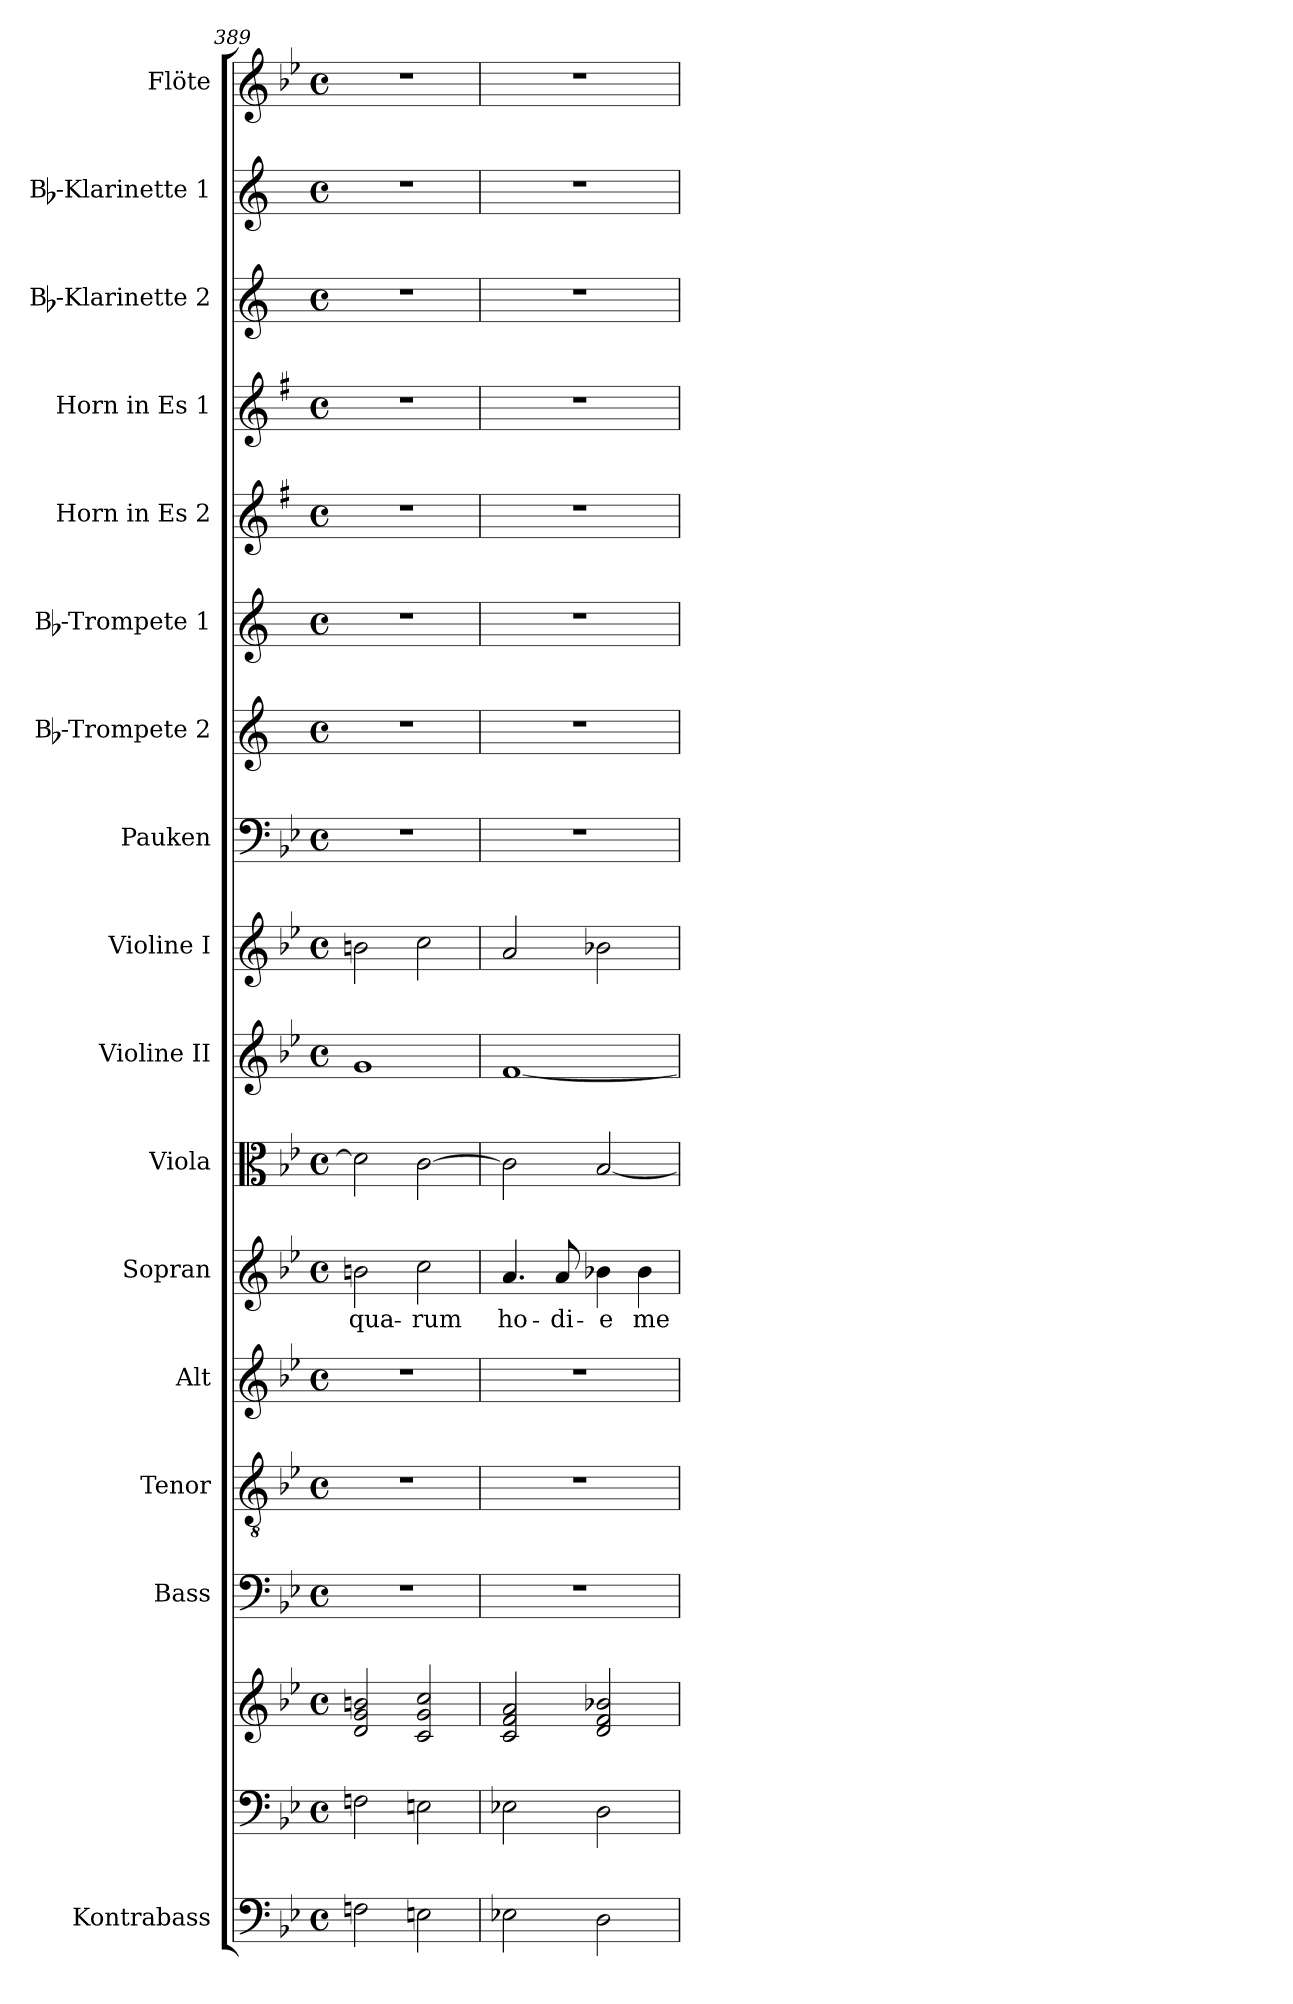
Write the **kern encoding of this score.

**kern	**kern	**kern	**kern	**kern	**kern	**kern	**text	**kern	**kern	**kern	**kern	**kern	**kern	**kern	**kern	**kern	**kern	**kern
*part17	*part16	*part16	*part15	*part14	*part13	*part12	*part12	*part11	*part10	*part9	*part8	*part7	*part6	*part5	*part4	*part3	*part2	*part1
*staff18	*staff17	*staff16	*staff15	*staff14	*staff13	*staff12	*staff12	*staff11	*staff10	*staff9	*staff8	*staff7	*staff6	*staff5	*staff4	*staff3	*staff2	*staff1
*I"Kontrabass	*	*	*I"Bass	*I"Tenor	*I"Alt	*I"Sopran	*	*I"Viola	*I"Violine II	*I"Violine I	*I"Pauken	*I"Bb-Trompete 2	*I"Bb-Trompete 1	*I"Horn in Es 2	*I"Horn in Es 1	*I"Bb-Klarinette 2	*I"Bb-Klarinette 1	*I"Flöte
*I'Kb.	*	*	*I'B.	*I'T.	*I'A.	*I'S.	*	*I'Vla.	*I'Vl. II	*I'Vl. I	*I'Pk.	*I'Bb Trp. 2	*I'Bb Trp. 1	*	*	*I'Bb Kl. 2	*I'Bb Kl. 1	*I'Fl.
*clefF4	*clefF4	*clefG2	*clefF4	*clefGv2	*clefG2	*clefG2	*	*clefC3	*clefG2	*clefG2	*clefF4	*clefG2	*clefG2	*clefG2	*clefG2	*clefG2	*clefG2	*clefG2
*ITrd7c12	*	*	*	*	*	*	*	*	*	*	*	*ITrd1c2	*ITrd1c2	*ITrd5c9	*ITrd5c9	*ITrd1c2	*ITrd1c2	*
*k[b-e-]	*k[b-e-]	*k[b-e-]	*k[b-e-]	*k[b-e-]	*k[b-e-]	*k[b-e-]	*	*k[b-e-]	*k[b-e-]	*k[b-e-]	*k[b-e-]	*k[b-e-]	*k[b-e-]	*k[b-e-]	*k[b-e-]	*k[b-e-]	*k[b-e-]	*k[b-e-]
*B-:	*B-:	*B-:	*B-:	*B-:	*B-:	*B-:	*	*B-:	*B-:	*B-:	*B-:	*B-:	*B-:	*B-:	*B-:	*B-:	*B-:	*B-:
*M4/4	*M4/4	*M4/4	*M4/4	*M4/4	*M4/4	*M4/4	*	*M4/4	*M4/4	*M4/4	*M4/4	*M4/4	*M4/4	*M4/4	*M4/4	*M4/4	*M4/4	*M4/4
*met(c)	*met(c)	*met(c)	*met(c)	*met(c)	*met(c)	*met(c)	*	*met(c)	*met(c)	*met(c)	*met(c)	*met(c)	*met(c)	*met(c)	*met(c)	*met(c)	*met(c)	*met(c)
=389	=389	=389	=389	=389	=389	=389	=389	=389	=389	=389	=389	=389	=389	=389	=389	=389	=389	=389
!	!	!	!	!	!	!	!LO:LY:b	!	!	!	!	!	!	!	!	!	!	!
2FFn\	2Fn\	2d/ 2g/ 2bn/	1r	1r	1r	2bn\	qua-	2d\]	1g	2bn\	1r	1r	1r	1r	1r	1r	1r	1r
!	!	!	!	!	!	!	!LO:LY:b	!	!	!	!	!	!	!	!	!	!	!
2EEn\	2En\	2c/ 2g/ 2cc/	.	.	.	2cc\	-rum	[2c\	.	2cc\	.	.	.	.	.	.	.	.
=390	=390	=390	=390	=390	=390	=390	=390	=390	=390	=390	=390	=390	=390	=390	=390	=390	=390	=390
!	!	!	!	!	!	!	!LO:LY:b	!	!	!	!	!	!	!	!	!	!	!
2EE-X\	2E-X\	2c/ 2f/ 2a/	1r	1r	1r	4.a/	ho-	2c\]	[1f	2a/	1r	1r	1r	1r	1r	1r	1r	1r
!	!	!	!	!	!	!	!LO:LY:b	!	!	!	!	!	!	!	!	!	!	!
.	.	.	.	.	.	8a/	-di-	.	.	.	.	.	.	.	.	.	.	.
!	!	!	!	!	!	!	!LO:LY:b	!	!	!	!	!	!	!	!	!	!	!
2DD\	2D\	2d/ 2f/ 2b-X/	.	.	.	4b-X\	-e	[2B-/	.	2b-X\	.	.	.	.	.	.	.	.
!	!	!	!	!	!	!	!LO:LY:b	!	!	!	!	!	!	!	!	!	!	!
.	.	.	.	.	.	4b-\	me-	.	.	.	.	.	.	.	.	.	.	.
=	=	=	=	=	=	=	=	=	=	=	=	=	=	=	=	=	=	=
*-	*-	*-	*-	*-	*-	*-	*-	*-	*-	*-	*-	*-	*-	*-	*-	*-	*-	*-
